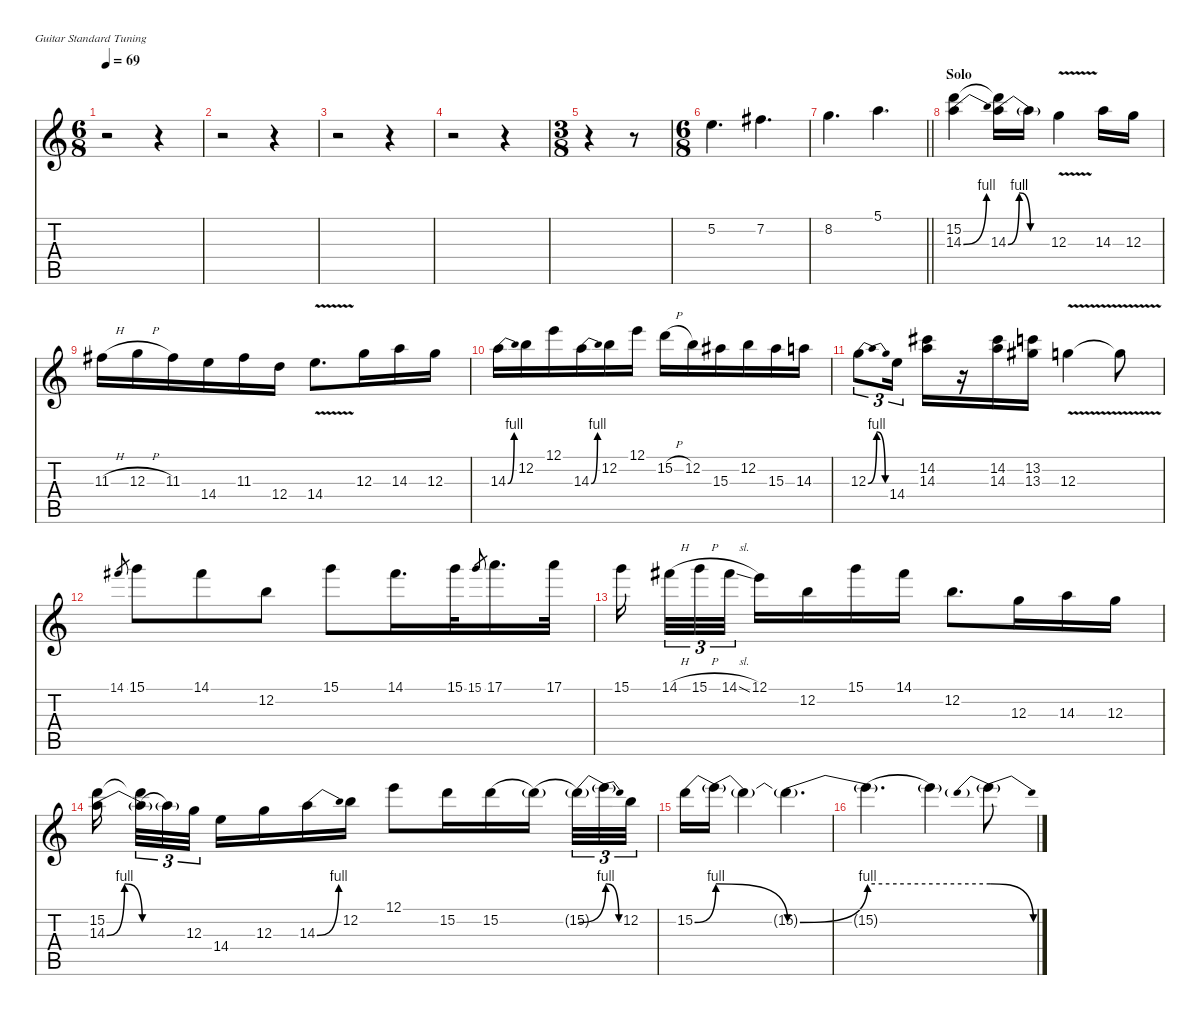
\defaultSystemsLayout 4
\hideDynamics
\bracketExtendMode nobrackets
\singleTrackTrackNamePolicy hidden
\multiTrackTrackNamePolicy hidden
\otherSystemsTrackNameOrientation horizontal
\track ("Guitar 5" "dist.guit.") {mute instrument distortionguitar}
\staff {score tabs}
\tuning (E4 B3 G3 D3 A2 E2)
\ts (6 8)
\tempo 69
\clef g2
\ks c
r.2{dy f beam Down} r.4{beam Down} |
r.2{beam Down} r.4{beam Down} |
r.2{beam Down} r.4{beam Down} |
r.2{beam Down} r.4{beam Down} |
\ts (3 8)
\beaming (8 3)
r.4{beam Down} r.8{beam Down} |
\ts (6 8)
\beaming (8 3 3)
5.2.4{d instrument stringensemble1 beam Down} 7.2{acc #}.4{d beam Down} |
\barLineRight lightlight
8.2.4{d beam Down} 5.1.4{d beam Down} |
\section ("" "Solo")
(15.2 14.3{be (bend 0 0 30 4)}).4{dy ff instrument distortionguitar beam Down} (15.2{t} 14.3{be (bendrelease 0 0 30 4 30 4 60 0)}).16{beam Down} 14.3{be (hold 0 0 60 0) t}.16{beam Down} 12.3{v}.4{beam Down} 14.3.16{beam Down} 12.3.16{beam Down} |
11.3{h acc #}.16{beam Down} 12.3{h}.16{beam Down} 11.3{acc #}.16{beam Down} 14.4.16{beam Down} 11.3{acc #}.16{beam Down} 12.4.16{beam Down} 14.4{v}.8{d beam Down} 12.3.16{beam Down} 14.3.16{beam Down} 12.3.16{beam Down} |
14.3{be (bend 0 0 30 4)}.16{beam Down} 12.2.16{beam Down} 12.1.16{beam Down} 14.3{be (bend 0 0 30 4)}.16{beam Down} 12.2.16{beam Down} 12.1.16{beam Down} 15.2{h}.16{beam Down} 12.2.16{beam Down} 15.3{acc #}.16{beam Down} 12.2.16{beam Down} 15.3{acc #}.16{beam Down} 14.3.16{beam Down} |
12.3{be (bendrelease 0 0 15 4 30 4 45 0)}.8{tu (3 2) beam Down} 14.4.16{tu (3 2) beam Down} (14.2{acc #} 14.3).16{beam Down} r.16{beam Down} (14.2{acc #} 14.3).16{beam Down} (13.2 13.3{acc #}).16{beam Down} 12.3{v}.4{beam Down} 12.3{v t}.8{beam Down} |
14.1{acc #}.8{gr dy mf beam Up} 15.1.8{dy ff beam Down} 14.1{acc #}.8{beam Down} 12.2.8{beam Down} 15.1.8{beam Down} 14.1{acc #}.16{d beam Down} 15.1.32{beam Down} 15.1.8{gr dy f beam Up} 17.1.16{d dy ff beam Down} 17.1.32{beam Down} |
15.1.16{beam Down} 14.1{h acc #}.32{tu (3 2) beam Down} 15.1{h}.32{tu (3 2) beam Down} 14.1{sl acc #}.32{tu (3 2) beam Down} 12.1.16{beam Down} 12.2.16{beam Down} 15.1.16{beam Down} 14.1{acc #}.16{beam Down} 12.2.8{d beam Down} 12.3.16{beam Down} 14.3.16{beam Down} 12.3.16{beam Down} |
(15.2 14.3{be (bendrelease 0 0 30 4 30 4 60 0)}).16{beam Down} (15.2{t} 14.3{be (hold 0 0 60 0) t}).32{tu (3 2) beam Down} 14.3{be (hold 0 0 60 0) t}.32{tu (3 2) beam Down} 12.3.32{tu (3 2) beam Down} 14.4.16{beam Down} 12.3.16{beam Down} 14.3{be (bend 0 0 30 4)}.16{beam Down} 12.2.16{beam Down} 12.1.8{beam Down} 15.2.16{beam Down} 15.2{be (hold 0 0 60 0)}.16{beam Down} 15.2{be (hold 0 0 60 0) t}.16{beam Down} 15.2{be (bend 0 0 60 4) t}.32{tu (3 2) beam Down} 15.2{be (release 0 4 60 0) t}.32{tu (3 2) beam Down} 12.2.32{tu (3 2) beam Down} |
15.2{be (bend 0 0 60 4)}.16{beam Down} 15.2{be (release 0 4 60 0) t}.16{beam Down} 15.2{t}.4{beam Down} 15.2{be (bend 0 0 60 4) t}.4{d beam Down} |
15.2{be (hold 0 4 60 4) t}.4{d dy f beam Down} 15.2{t}.4{beam Down} 15.2{be (prebendrelease 0 4 60 0) t}.8{beam Down}
